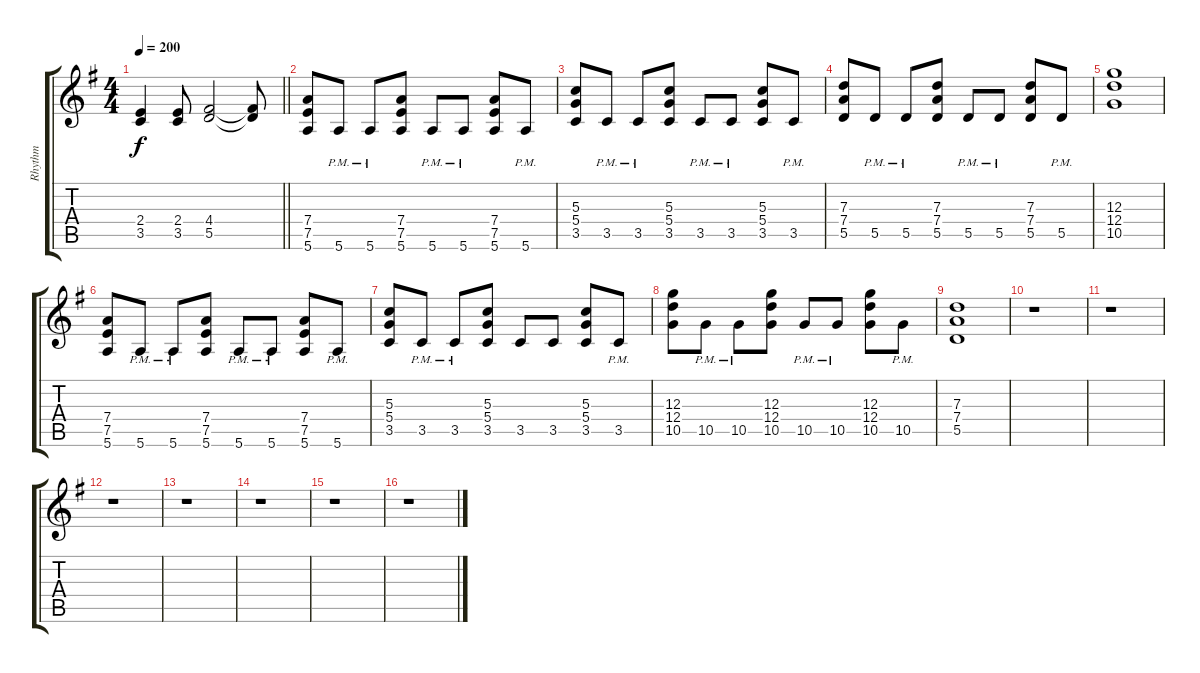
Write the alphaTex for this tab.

\track ("Rhythm " "Rhythm ") {instrument distortionguitar}
\staff {score tabs}
\tuning (E4 B3 G3 D3 A2 E2) {hide}
\ts (4 4)
\tempo 200
\clef g2
\barLineRight lightlight
\ks g
(2.4 3.5).4{dy f} (2.4 3.5).8 (4.4 5.5).2 (4.4{t} 5.5{t}).8 |
(7.4 7.5 5.6).8 5.6{pm}.8 5.6{pm}.8 (7.4 7.5 5.6).8 5.6{pm}.8 5.6{pm}.8 (7.4 7.5 5.6).8 5.6{pm}.8 |
(5.3 5.4 3.5).8 3.5{pm}.8 3.5{pm}.8 (5.3 5.4 3.5).8 3.5{pm}.8 3.5{pm}.8 (5.3 5.4 3.5).8 3.5{pm}.8 |
(7.3 7.4 5.5).8 5.5{pm}.8 5.5{pm}.8 (7.3 7.4 5.5).8 5.5{pm}.8 5.5{pm}.8 (7.3 7.4 5.5).8 5.5{pm}.8 |
(12.3 12.4 10.5).1 |
(7.4 7.5 5.6).8 5.6{pm}.8 5.6{pm}.8 (7.4 7.5 5.6).8 5.6{pm}.8 5.6{pm}.8 (7.4 7.5 5.6).8 5.6{pm}.8 |
(5.3 5.4 3.5).8 3.5{pm}.8 3.5{pm}.8 (5.3 5.4 3.5).8 3.5.8 3.5.8 (5.3 5.4 3.5).8 3.5{pm}.8 |
(12.3 12.4 10.5).8 10.5{pm}.8 10.5{pm}.8 (12.3 12.4 10.5).8 10.5{pm}.8 10.5{pm}.8 (12.3 12.4 10.5).8 10.5{pm}.8 |
(7.3 7.4 5.5).1 |
r.1 |
r.1 |
r.1 |
r.1 |
r.1 |
r.1 |
r.1
